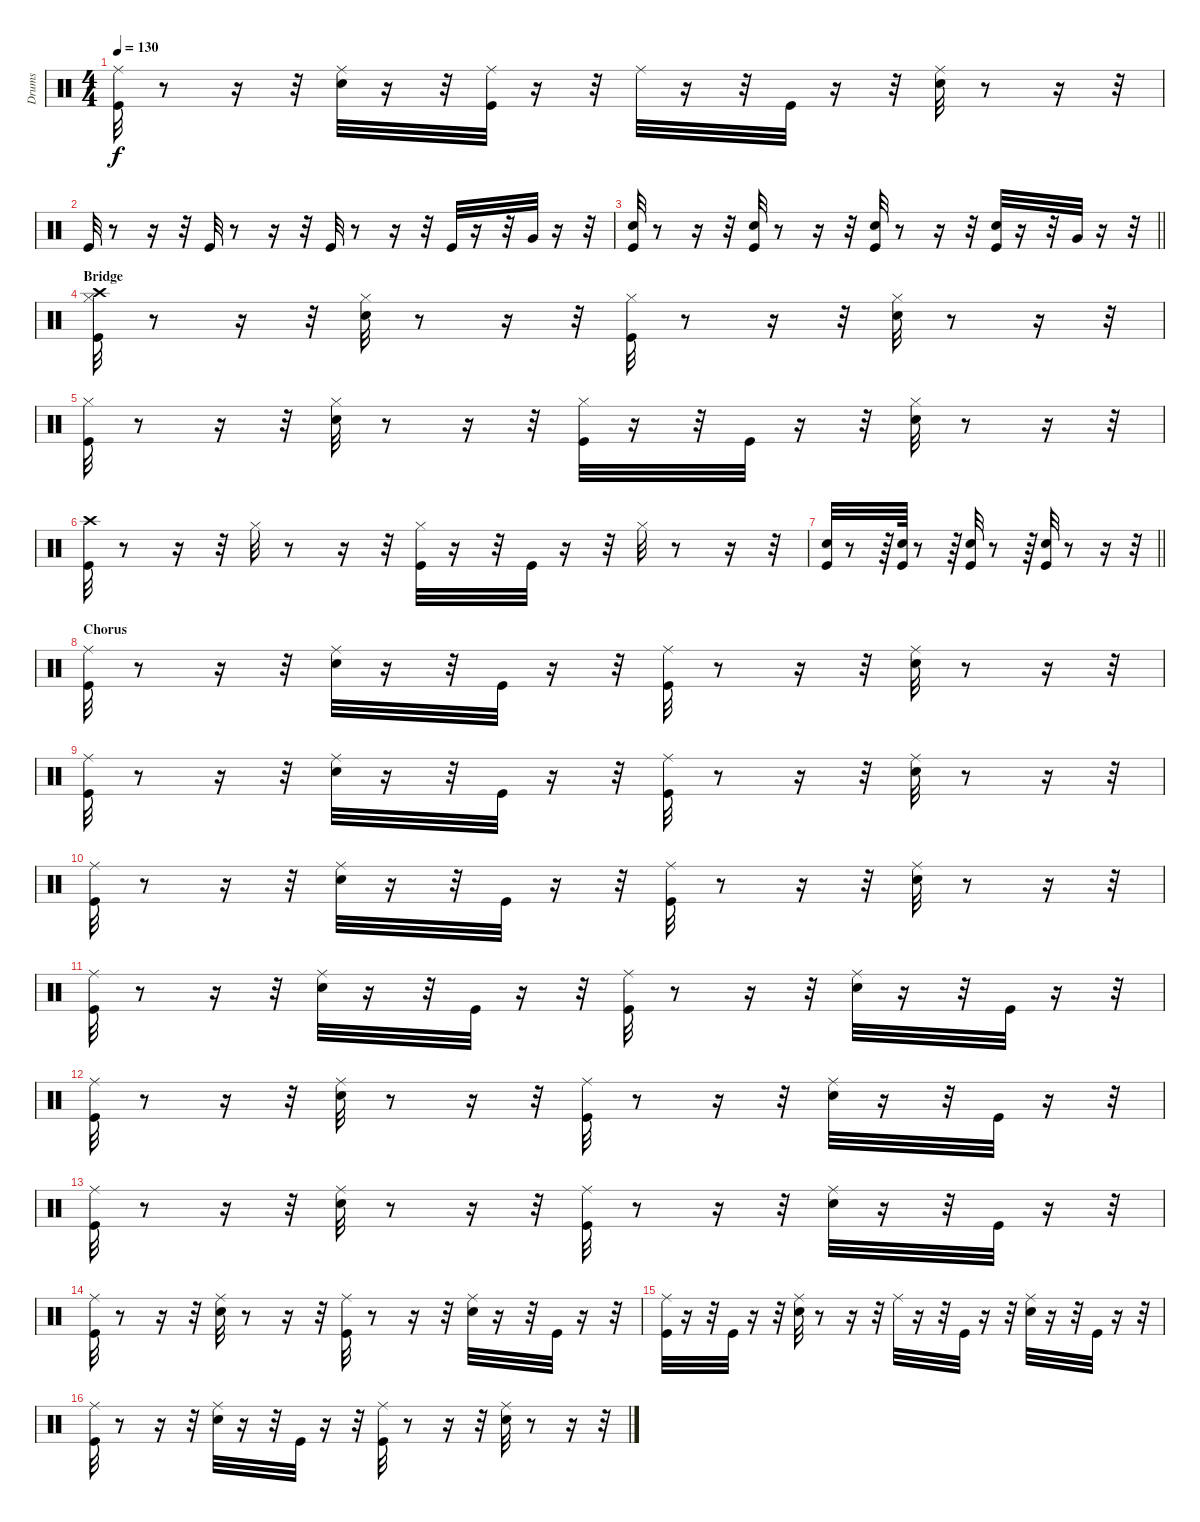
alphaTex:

\track ("Drums" "Drums") {instrument percussion}
\staff {score}
\articulation defaults
\ts (4 4)
\tempo 130
\clef neutral
\ks c
("Ride (middle)" "Kick (hit)").32{dy f} r.8 r.16 r.32 ("Ride (middle)" "Snare (hit) 2").32 r.16 r.32 ("Ride (middle)" "Kick (hit)").32 r.16 r.32 "Ride (middle)".32 r.16 r.32 "Kick (hit)".32 r.16 r.32 ("Ride (middle)" "Snare (hit) 2").32 r.8 r.16 r.32 |
"Kick (hit)".32 r.8 r.16 r.32 "Kick (hit)".32 r.8 r.16 r.32 "Kick (hit)".32 r.8 r.16 r.32 "Kick (hit)".32 r.16 r.32 "Very Low Tom (hit)".32 r.16 r.32 |
\barLineRight lightlight
("Snare (hit) 2" "Kick (hit)").32 r.8 r.16 r.32 ("Snare (hit) 2" "Kick (hit)").32 r.8 r.16 r.32 ("Snare (hit) 2" "Kick (hit)").32 r.8 r.16 r.32 ("Snare (hit) 2" "Kick (hit)").32 r.16 r.32 "Very Low Tom (hit)".32 r.16 r.32 |
\section ("" "Bridge")
("Hi-Hat (closed)" "Kick (hit)" "Crash high (hit)").32 r.8 r.16 r.32 ("Snare (hit) 2" "Hi-Hat (closed)").32 r.8 r.16 r.32 ("Kick (hit)" "Hi-Hat (closed)").32 r.8 r.16 r.32 ("Snare (hit) 2" "Hi-Hat (closed)").32 r.8 r.16 r.32 |
("Hi-Hat (closed)" "Kick (hit)").32 r.8 r.16 r.32 ("Hi-Hat (closed)" "Snare (hit) 2").32 r.8 r.16 r.32 ("Hi-Hat (closed)" "Kick (hit)").32 r.16 r.32 "Kick (hit)".32 r.16 r.32 ("Hi-Hat (closed)" "Snare (hit) 2").32 r.8 r.16 r.32 |
("Crash high (hit)" "Kick (hit)").32 r.8 r.16 r.32 "Hi-Hat (closed)".32 r.8 r.16 r.32 ("Hi-Hat (closed)" "Kick (hit)").32 r.16 r.32 "Kick (hit)".32 r.16 r.32 "Hi-Hat (closed)".32 r.8 r.16 r.32 |
\barLineRight lightlight
("Snare (hit) 2" "Kick (hit)").32 r.8 r.64 ("Snare (hit) 2" "Kick (hit)").64 r.8 r.64 ("Snare (hit) 2" "Kick (hit)").32 r.8 r.64 ("Snare (hit) 2" "Kick (hit)").32 r.8 r.16 r.32 |
\section ("" "Chorus")
("Ride (middle)" "Kick (hit)").32 r.8 r.16 r.32 ("Ride (middle)" "Snare (hit) 2").32 r.16 r.32 "Kick (hit)".32 r.16 r.32 ("Ride (middle)" "Kick (hit)").32 r.8 r.16 r.32 ("Ride (middle)" "Snare (hit) 2").32 r.8 r.16 r.32 |
("Ride (middle)" "Kick (hit)").32 r.8 r.16 r.32 ("Ride (middle)" "Snare (hit) 2").32 r.16 r.32 "Kick (hit)".32 r.16 r.32 ("Ride (middle)" "Kick (hit)").32 r.8 r.16 r.32 ("Ride (middle)" "Snare (hit) 2").32 r.8 r.16 r.32 |
("Ride (middle)" "Kick (hit)").32 r.8 r.16 r.32 ("Ride (middle)" "Snare (hit) 2").32 r.16 r.32 "Kick (hit)".32 r.16 r.32 ("Ride (middle)" "Kick (hit)").32 r.8 r.16 r.32 ("Ride (middle)" "Snare (hit) 2").32 r.8 r.16 r.32 |
("Ride (middle)" "Kick (hit)").32 r.8 r.16 r.32 ("Ride (middle)" "Snare (hit) 2").32 r.16 r.32 "Kick (hit)".32 r.16 r.32 ("Ride (middle)" "Kick (hit)").32 r.8 r.16 r.32 ("Ride (middle)" "Snare (hit) 2").32 r.16 r.32 "Kick (hit)".32 r.16 r.32 |
("Ride (middle)" "Kick (hit)").32 r.8 r.16 r.32 ("Ride (middle)" "Snare (hit) 2").32 r.8 r.16 r.32 ("Ride (middle)" "Kick (hit)").32 r.8 r.16 r.32 ("Ride (middle)" "Snare (hit) 2").32 r.16 r.32 "Kick (hit)".32 r.16 r.32 |
("Ride (middle)" "Kick (hit)").32 r.8 r.16 r.32 ("Ride (middle)" "Snare (hit) 2").32 r.8 r.16 r.32 ("Ride (middle)" "Kick (hit)").32 r.8 r.16 r.32 ("Ride (middle)" "Snare (hit) 2").32 r.16 r.32 "Kick (hit)".32 r.16 r.32 |
("Ride (middle)" "Kick (hit)").32 r.8 r.16 r.32 ("Ride (middle)" "Snare (hit) 2").32 r.8 r.16 r.32 ("Ride (middle)" "Kick (hit)").32 r.8 r.16 r.32 ("Ride (middle)" "Snare (hit) 2").32 r.16 r.32 "Kick (hit)".32 r.16 r.32 |
("Ride (middle)" "Kick (hit)").32 r.16 r.32 "Kick (hit)".32 r.16 r.32 ("Ride (middle)" "Snare (hit) 2").32 r.8 r.16 r.32 "Ride (middle)".32 r.16 r.32 "Kick (hit)".32 r.16 r.32 ("Ride (middle)" "Snare (hit) 2").32 r.16 r.32 "Kick (hit)".32 r.16 r.32 |
("Ride (middle)" "Kick (hit)").32 r.8 r.16 r.32 ("Ride (middle)" "Snare (hit) 2").32 r.16 r.32 "Kick (hit)".32 r.16 r.32 ("Ride (middle)" "Kick (hit)").32 r.8 r.16 r.32 ("Ride (middle)" "Snare (hit) 2").32 r.8 r.16 r.32
